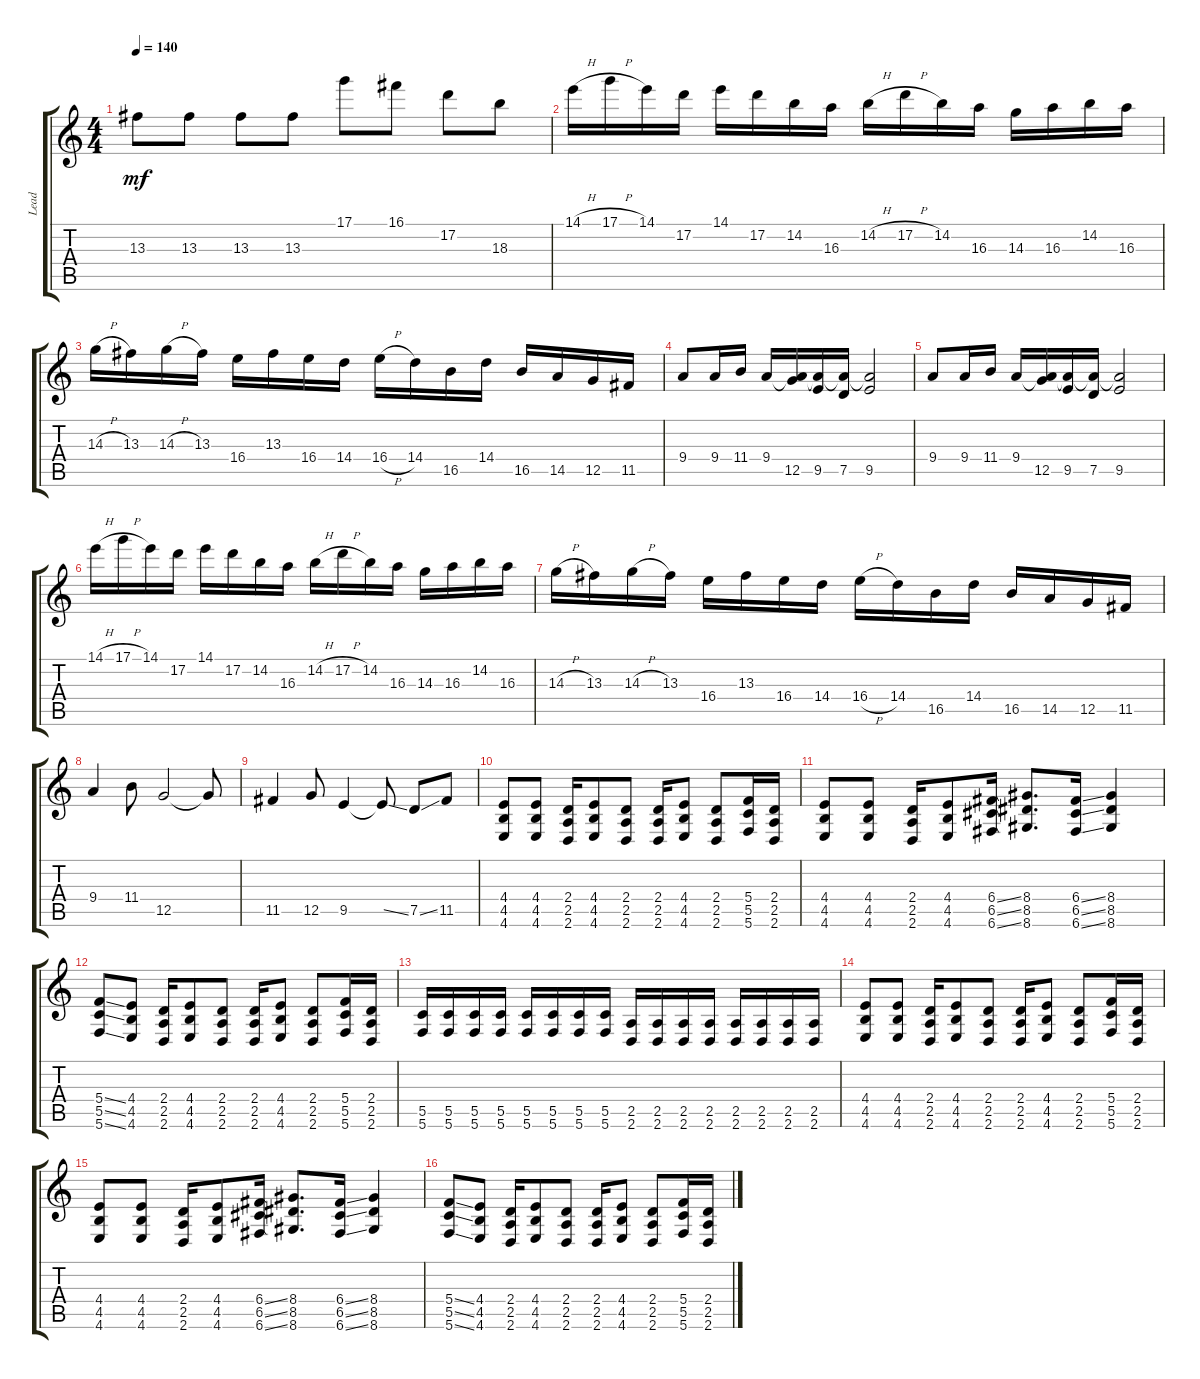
\track ("Lead" "Lead") {instrument overdrivenguitar}
\staff {score tabs}
\tuning (D4 A3 F3 C3 G2 C2) {hide}
\ts (4 4)
\tempo 140
\clef g2
\ks c
13.3.8{dy mf} 13.3.8 13.3.8 13.3.8 17.1.8 16.1.8 17.2.8 18.3.8 |
14.1{h}.16 17.1{h}.16 14.1.16 17.2.16 14.1.16 17.2.16 14.2.16 16.3.16 14.2{h}.16 17.2{h}.16 14.2.16 16.3.16 14.3.16 16.3.16 14.2.16 16.3.16 |
14.3{h}.16 13.3.16 14.3{h}.16 13.3.16 16.4.16 13.3.16 16.4.16 14.4.16 16.4{h}.16 14.4.16 16.5.16 14.4.16 16.5.16 14.5.16 12.5.16 11.5.16 |
9.4.8 9.4.16 11.4.16 9.4.16 (9.4{t} 12.5).16 (9.4{t} 9.5).16 (9.4{t} 7.5).16 (9.4{t} 9.5).2 |
9.4.8 9.4.16 11.4.16 9.4.16 (9.4{t} 12.5).16 (9.4{t} 9.5).16 (9.4{t} 7.5).16 (9.4{t} 9.5).2 |
14.1{h}.16 17.1{h}.16 14.1.16 17.2.16 14.1.16 17.2.16 14.2.16 16.3.16 14.2{h}.16 17.2{h}.16 14.2.16 16.3.16 14.3.16 16.3.16 14.2.16 16.3.16 |
14.3{h}.16 13.3.16 14.3{h}.16 13.3.16 16.4.16 13.3.16 16.4.16 14.4.16 16.4{h}.16 14.4.16 16.5.16 14.4.16 16.5.16 14.5.16 12.5.16 11.5.16 |
9.4.4 11.4.8 12.5.2 12.5{t}.8 |
11.5.4 12.5.8 9.5.4 9.5{ss t}.8 7.5{ss}.8 11.5.8 |
(4.4 4.5 4.6).8 (4.4 4.5 4.6).8 (2.4 2.5 2.6).16 (4.4 4.5 4.6).8 (2.4 2.5 2.6).8 (2.4 2.5 2.6).16 (4.4 4.5 4.6).8 (2.4 2.5 2.6).8 (5.4 5.5 5.6).16 (2.4 2.5 2.6).16 |
(4.4 4.5 4.6).8 (4.4 4.5 4.6).8 (2.4 2.5 2.6).16 (4.4 4.5 4.6).8 (6.4{ss} 6.5{ss} 6.6{ss}).16 (8.4 8.5 8.6).8{d} (6.4{ss} 6.5{ss} 6.6{ss}).16 (8.4 8.5 8.6).4 |
(5.4{ss} 5.5{ss} 5.6{ss}).8 (4.4 4.5 4.6).8 (2.4 2.5 2.6).16 (4.4 4.5 4.6).8 (2.4 2.5 2.6).8 (2.4 2.5 2.6).16 (4.4 4.5 4.6).8 (2.4 2.5 2.6).8 (5.4 5.5 5.6).16 (2.4 2.5 2.6).16 |
(5.5 5.6).16 (5.5 5.6).16 (5.5 5.6).16 (5.5 5.6).16 (5.5 5.6).16 (5.5 5.6).16 (5.5 5.6).16 (5.5 5.6).16 (2.5 2.6).16 (2.5 2.6).16 (2.5 2.6).16 (2.5 2.6).16 (2.5 2.6).16 (2.5 2.6).16 (2.5 2.6).16 (2.5 2.6).16 |
(4.4 4.5 4.6).8 (4.4 4.5 4.6).8 (2.4 2.5 2.6).16 (4.4 4.5 4.6).8 (2.4 2.5 2.6).8 (2.4 2.5 2.6).16 (4.4 4.5 4.6).8 (2.4 2.5 2.6).8 (5.4 5.5 5.6).16 (2.4 2.5 2.6).16 |
(4.4 4.5 4.6).8 (4.4 4.5 4.6).8 (2.4 2.5 2.6).16 (4.4 4.5 4.6).8 (6.4{ss} 6.5{ss} 6.6{ss}).16 (8.4 8.5 8.6).8{d} (6.4{ss} 6.5{ss} 6.6{ss}).16 (8.4 8.5 8.6).4 |
(5.4{ss} 5.5{ss} 5.6{ss}).8 (4.4 4.5 4.6).8 (2.4 2.5 2.6).16 (4.4 4.5 4.6).8 (2.4 2.5 2.6).8 (2.4 2.5 2.6).16 (4.4 4.5 4.6).8 (2.4 2.5 2.6).8 (5.4 5.5 5.6).16 (2.4 2.5 2.6).16
